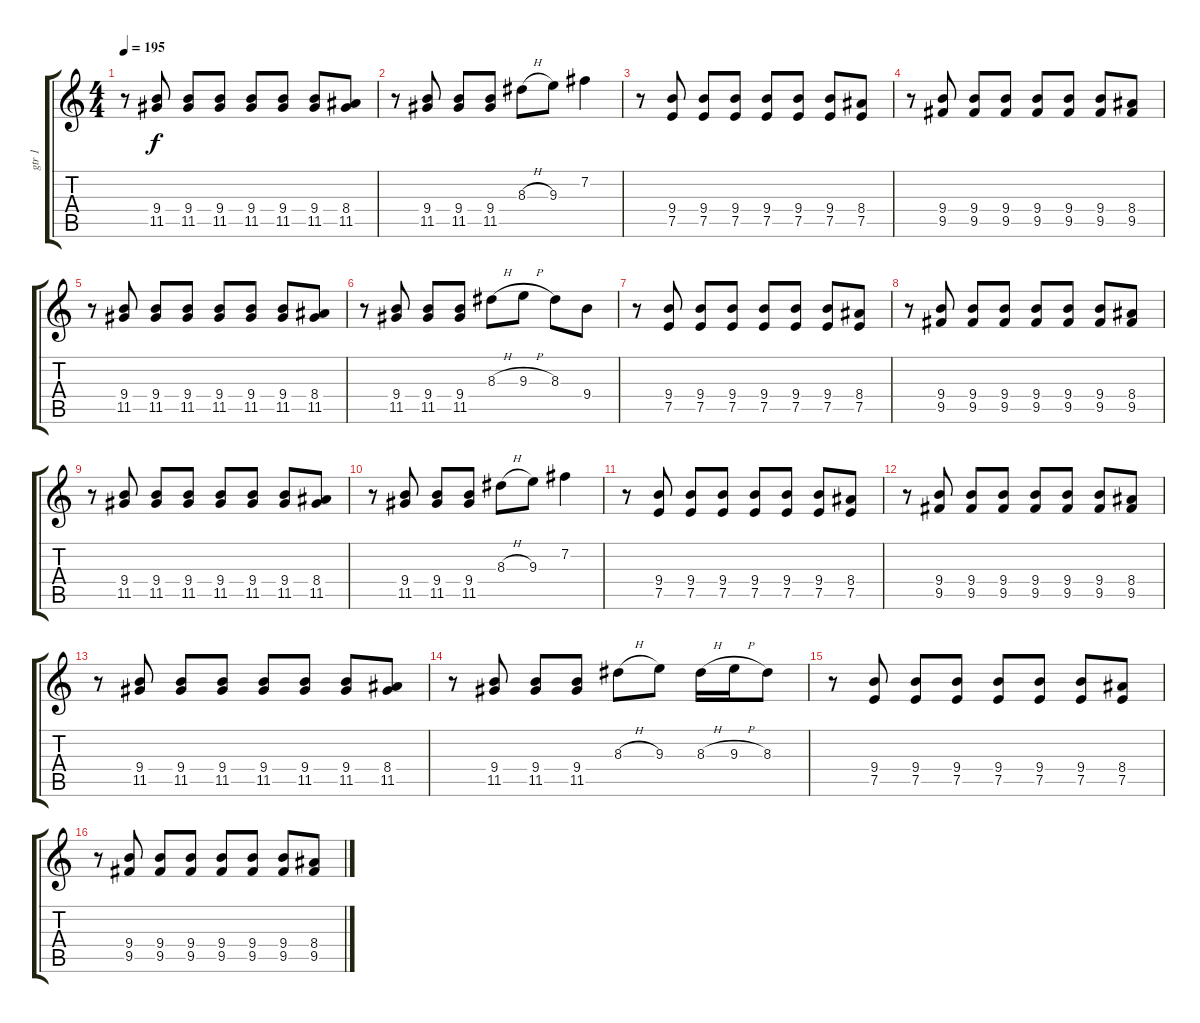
\track ("gtr 1" "gtr 1") {instrument distortionguitar}
\staff {score tabs}
\tuning (E4 B3 G3 D3 A2 E2) {hide}
\ts (4 4)
\tempo 195
\clef g2
\ks c
r.8{dy f} (9.4 11.5).8 (9.4 11.5).8 (9.4 11.5).8 (9.4 11.5).8 (9.4 11.5).8 (9.4 11.5).8 (8.4 11.5).8 |
r.8 (9.4 11.5).8 (9.4 11.5).8 (9.4 11.5).8 8.3{h}.8 9.3.8 7.2.4 |
r.8 (9.4 7.5).8 (9.4 7.5).8 (9.4 7.5).8 (9.4 7.5).8 (9.4 7.5).8 (9.4 7.5).8 (8.4 7.5).8 |
r.8 (9.4 9.5).8 (9.4 9.5).8 (9.4 9.5).8 (9.4 9.5).8 (9.4 9.5).8 (9.4 9.5).8 (8.4 9.5).8 |
r.8 (9.4 11.5).8 (9.4 11.5).8 (9.4 11.5).8 (9.4 11.5).8 (9.4 11.5).8 (9.4 11.5).8 (8.4 11.5).8 |
r.8 (9.4 11.5).8 (9.4 11.5).8 (9.4 11.5).8 8.3{h}.8 9.3{h}.8 8.3.8 9.4.8 |
r.8 (9.4 7.5).8 (9.4 7.5).8 (9.4 7.5).8 (9.4 7.5).8 (9.4 7.5).8 (9.4 7.5).8 (8.4 7.5).8 |
r.8 (9.4 9.5).8 (9.4 9.5).8 (9.4 9.5).8 (9.4 9.5).8 (9.4 9.5).8 (9.4 9.5).8 (8.4 9.5).8 |
r.8 (9.4 11.5).8 (9.4 11.5).8 (9.4 11.5).8 (9.4 11.5).8 (9.4 11.5).8 (9.4 11.5).8 (8.4 11.5).8 |
r.8 (9.4 11.5).8 (9.4 11.5).8 (9.4 11.5).8 8.3{h}.8 9.3.8 7.2.4 |
r.8 (9.4 7.5).8 (9.4 7.5).8 (9.4 7.5).8 (9.4 7.5).8 (9.4 7.5).8 (9.4 7.5).8 (8.4 7.5).8 |
r.8 (9.4 9.5).8 (9.4 9.5).8 (9.4 9.5).8 (9.4 9.5).8 (9.4 9.5).8 (9.4 9.5).8 (8.4 9.5).8 |
r.8 (9.4 11.5).8 (9.4 11.5).8 (9.4 11.5).8 (9.4 11.5).8 (9.4 11.5).8 (9.4 11.5).8 (8.4 11.5).8 |
r.8 (9.4 11.5).8 (9.4 11.5).8 (9.4 11.5).8 8.3{h}.8 9.3.8 8.3{h}.16 9.3{h}.16 8.3.8 |
r.8 (9.4 7.5).8 (9.4 7.5).8 (9.4 7.5).8 (9.4 7.5).8 (9.4 7.5).8 (9.4 7.5).8 (8.4 7.5).8 |
r.8 (9.4 9.5).8 (9.4 9.5).8 (9.4 9.5).8 (9.4 9.5).8 (9.4 9.5).8 (9.4 9.5).8 (8.4 9.5).8
